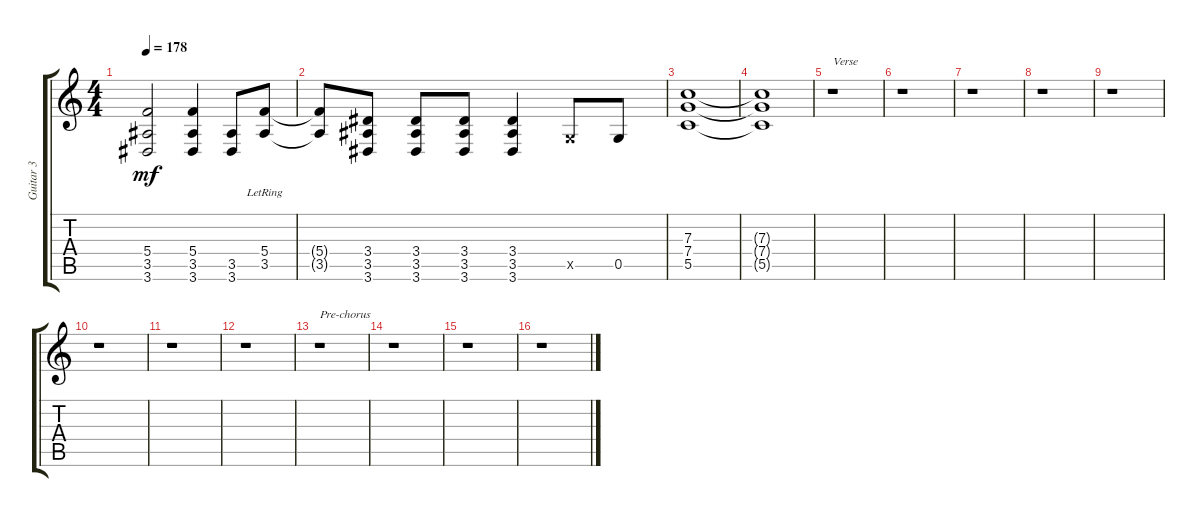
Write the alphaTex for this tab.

\track ("Guitar 3" "Guitar 3") {instrument electricguitarclean}
\staff {score tabs}
\tuning (D4 A3 F3 C3 G2 C2) {hide}
\ts (4 4)
\tempo 178
\clef g2
\ks c
(5.4 3.5 3.6).2{dy mf} (5.4 3.5 3.6).4 (3.5 3.6).8 (5.4{lr} 3.5{lr}).8 |
(5.4{t} 3.5{t}).8 (3.4 3.5 3.6).8 (3.4 3.5 3.6).8 (3.4 3.5 3.6).8 (3.4 3.5 3.6).4 0.5{x}.8 0.5.8 |
(7.3 7.4 5.5).1 |
(7.3{t} 7.4{t} 5.5{t}).1 |
r.1{txt "Verse"} |
r.1 |
r.1 |
r.1 |
r.1 |
r.1 |
r.1 |
r.1 |
r.1{txt "Pre-chorus"} |
r.1 |
r.1 |
r.1
